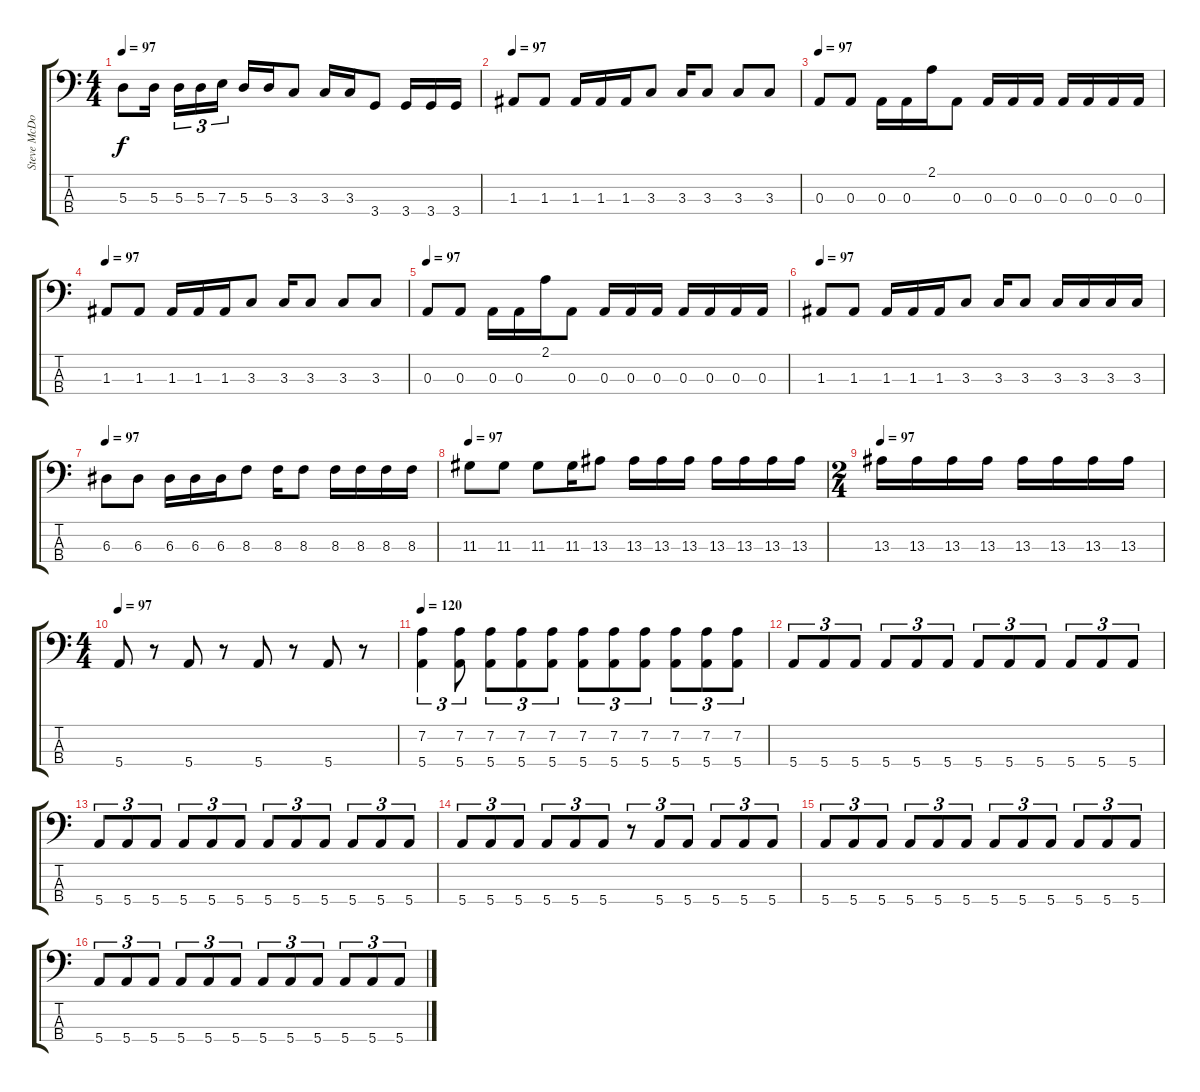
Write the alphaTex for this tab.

\track ("Steve McDonald" "Steve McDo") {instrument electricbasspick}
\staff {score tabs}
\tuning (G2 D2 A1 E1) {hide}
\ts (4 4)
\tempo 97
\clef f4
\ks c
5.3.8{dy f} 5.3.16 5.3.16{tu (3 2)} 5.3.16{tu (3 2)} 7.3.16{tu (3 2)} 5.3.16 5.3.16 3.3.8 3.3.16 3.3.16 3.4.8 3.4.16 3.4.16 3.4.16 |
\tempo 97
1.3.8 1.3.8 1.3.16 1.3.16 1.3.16 3.3.8 3.3.16 3.3.8 3.3.8 3.3.8 |
\tempo 97
0.3.8 0.3.8 0.3.16 0.3.16 2.1.16 0.3.8 0.3.16 0.3.16 0.3.16 0.3.16 0.3.16 0.3.16 0.3.16 |
\tempo 97
1.3.8 1.3.8 1.3.16 1.3.16 1.3.16 3.3.8 3.3.16 3.3.8 3.3.8 3.3.8 |
\tempo 97
0.3.8 0.3.8 0.3.16 0.3.16 2.1.16 0.3.8 0.3.16 0.3.16 0.3.16 0.3.16 0.3.16 0.3.16 0.3.16 |
\tempo 97
1.3.8 1.3.8 1.3.16 1.3.16 1.3.16 3.3.8 3.3.16 3.3.8 3.3.16 3.3.16 3.3.16 3.3.16 |
\tempo 97
6.3.8 6.3.8 6.3.16 6.3.16 6.3.16 8.3.8 8.3.16 8.3.8 8.3.16 8.3.16 8.3.16 8.3.16 |
\tempo 97
11.3.8 11.3.8 11.3.8 11.3.16 13.3.8 13.3.16 13.3.16 13.3.16 13.3.16 13.3.16 13.3.16 13.3.16 |
\ts (2 4)
\tempo 97
13.3.16 13.3.16 13.3.16 13.3.16 13.3.16 13.3.16 13.3.16 13.3.16 |
\ts (4 4)
\tempo 97
5.4.8 r.8 5.4.8 r.8 5.4.8 r.8 5.4.8 r.8 |
\tempo 120
(7.2 5.4).4{tu (3 2)} (7.2 5.4).8{tu (3 2)} (7.2 5.4).8{tu (3 2)} (7.2 5.4).8{tu (3 2)} (7.2 5.4).8{tu (3 2)} (7.2 5.4).8{tu (3 2)} (7.2 5.4).8{tu (3 2)} (7.2 5.4).8{tu (3 2)} (7.2 5.4).8{tu (3 2)} (7.2 5.4).8{tu (3 2)} (7.2 5.4).8{tu (3 2)} |
5.4.8{tu (3 2)} 5.4.8{tu (3 2)} 5.4.8{tu (3 2)} 5.4.8{tu (3 2)} 5.4.8{tu (3 2)} 5.4.8{tu (3 2)} 5.4.8{tu (3 2)} 5.4.8{tu (3 2)} 5.4.8{tu (3 2)} 5.4.8{tu (3 2)} 5.4.8{tu (3 2)} 5.4.8{tu (3 2)} |
5.4.8{tu (3 2)} 5.4.8{tu (3 2)} 5.4.8{tu (3 2)} 5.4.8{tu (3 2)} 5.4.8{tu (3 2)} 5.4.8{tu (3 2)} 5.4.8{tu (3 2)} 5.4.8{tu (3 2)} 5.4.8{tu (3 2)} 5.4.8{tu (3 2)} 5.4.8{tu (3 2)} 5.4.8{tu (3 2)} |
5.4.8{tu (3 2)} 5.4.8{tu (3 2)} 5.4.8{tu (3 2)} 5.4.8{tu (3 2)} 5.4.8{tu (3 2)} 5.4.8{tu (3 2)} r.8{tu (3 2)} 5.4.8{tu (3 2)} 5.4.8{tu (3 2)} 5.4.8{tu (3 2)} 5.4.8{tu (3 2)} 5.4.8{tu (3 2)} |
5.4.8{tu (3 2)} 5.4.8{tu (3 2)} 5.4.8{tu (3 2)} 5.4.8{tu (3 2)} 5.4.8{tu (3 2)} 5.4.8{tu (3 2)} 5.4.8{tu (3 2)} 5.4.8{tu (3 2)} 5.4.8{tu (3 2)} 5.4.8{tu (3 2)} 5.4.8{tu (3 2)} 5.4.8{tu (3 2)} |
5.4.8{tu (3 2)} 5.4.8{tu (3 2)} 5.4.8{tu (3 2)} 5.4.8{tu (3 2)} 5.4.8{tu (3 2)} 5.4.8{tu (3 2)} 5.4.8{tu (3 2)} 5.4.8{tu (3 2)} 5.4.8{tu (3 2)} 5.4.8{tu (3 2)} 5.4.8{tu (3 2)} 5.4.8{tu (3 2)}
